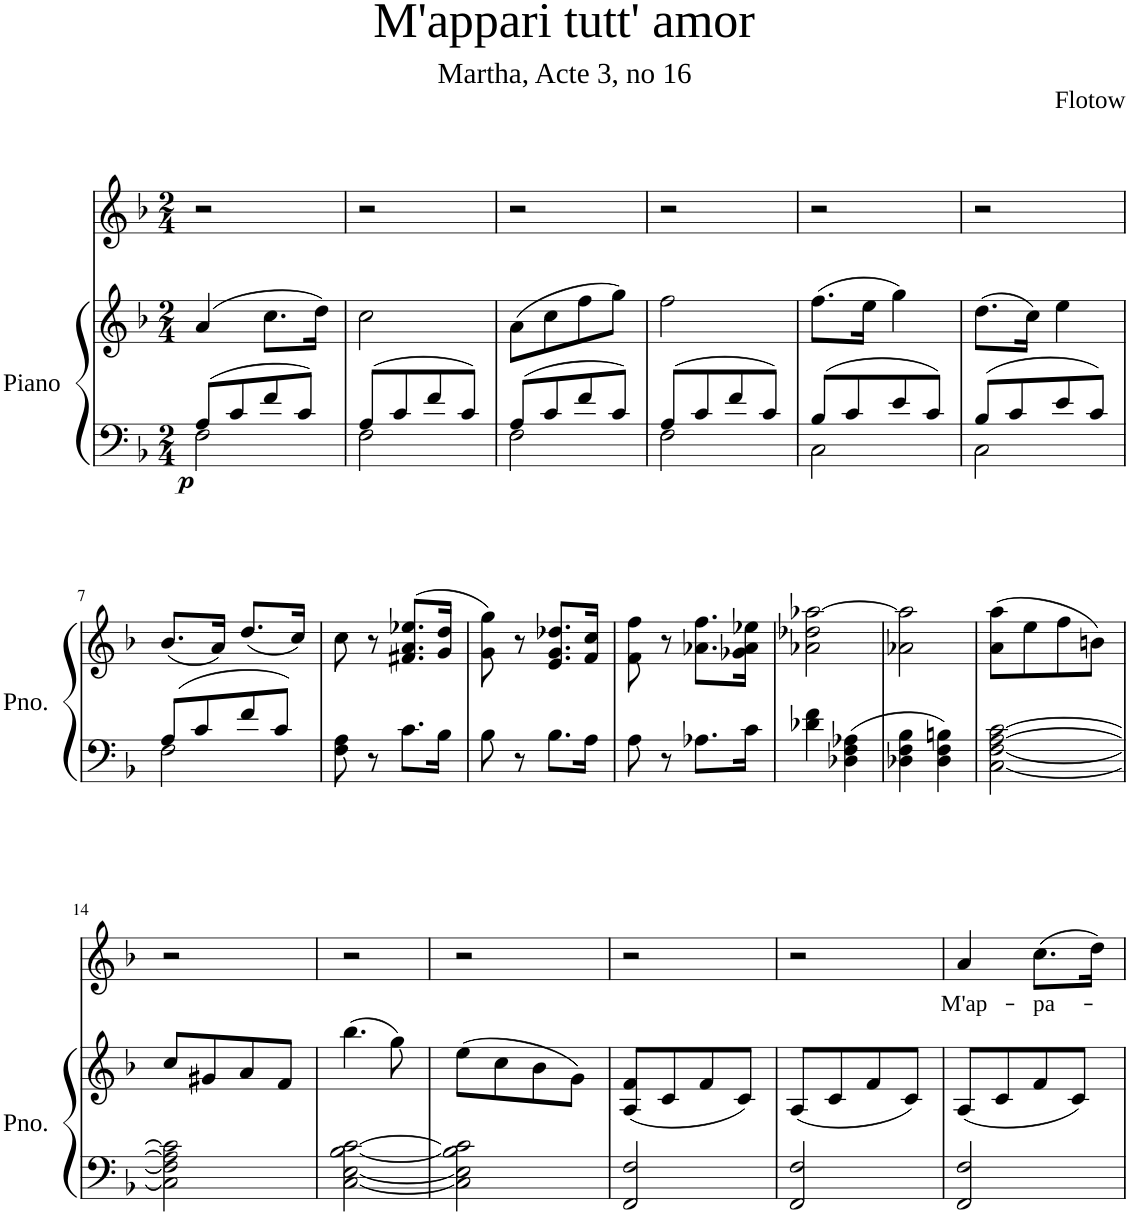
**kern	**kern	**dynam	**kern	**text
*part2	*part2	*part2	*part1	*part1
*staff3	*staff2	*staff2/3	*staff1	*staff1
*I"Piano	*	*	*I"Flute	*
*I'Pno.	*	*	*I'Fl	*
*clefF4	*clefG2	*	*clefG2	*
*k[b-]	*k[b-]	*	*k[b-]	*
*M2/4	*M2/4	*	*M2/4	*
=1	=1	=1	=1	=1
*^	*	*	*	*
!	!	!	!LO:DY:b=2	!	!
8A/L	2F\	(4a/	p	2r	.
8c/	.	.	.	.	.
8f/	.	8.cc\L	.	.	.
8c/J	.	.	.	.	.
.	.	16dd\Jk)	.	.	.
=2	=2	=2	=2	=2	=2
8A/L	2F\	2cc\	.	2r	.
8c/	.	.	.	.	.
8f/	.	.	.	.	.
8c/J	.	.	.	.	.
=3	=3	=3	=3	=3	=3
8A/L	2F\	(8a\L	.	2r	.
8c/	.	8cc\	.	.	.
8f/	.	8ff\	.	.	.
8c/J	.	8gg\J)	.	.	.
=4	=4	=4	=4	=4	=4
8A/L	2F\	2ff\	.	2r	.
8c/	.	.	.	.	.
8f/	.	.	.	.	.
8c/J	.	.	.	.	.
=5	=5	=5	=5	=5	=5
8B-/L	2C\	(8.ff\L	.	2r	.
8c/	.	.	.	.	.
.	.	16ee\Jk	.	.	.
8e/	.	4gg\)	.	.	.
8c/J	.	.	.	.	.
=6	=6	=6	=6	=6	=6
8B-/L	2C\	(8.dd\L	.	2r	.
8c/	.	.	.	.	.
.	.	16cc\Jk)	.	.	.
8e/	.	4ee\	.	.	.
8c/J	.	.	.	.	.
!!LO:LB:g=z
=7	=7	=7	=7	=7	=7
8A/L	2F\	(8.b-/L	.	2r	.
8c/	.	.	.	.	.
.	.	16a/Jk)	.	.	.
8f/	.	(8.dd/L	.	.	.
8c/J	.	.	.	.	.
.	.	16cc/Jk)	.	.	.
*v	*v	*	*	*	*
=8	=8	=8	=8	=8
8F\ 8A\	8cc\	.	2r	.
8r	8r	.	.	.
8.c\L	(8.f#X/ 8.a/ 8.ee-X/L	.	.	.
16B-\Jk	16g/ 16dd/Jk	.	.	.
=9	=9	=9	=9	=9
8B-\	8g\ 8gg\)	.	2r	.
8r	8r	.	.	.
8.B-\L	8.e/ 8.g/ 8.dd-X/L	.	.	.
16A\Jk	16f/ 16cc/Jk	.	.	.
=10	=10	=10	=10	=10
8A\	8f\ 8ff\	.	2r	.
8r	8r	.	.	.
8.A-X\L	8.a-X\ 8.ff\L	.	.	.
16c\Jk	16g-X\ 16a-\ 16ee-X\Jk	.	.	.
=11	=11	=11	=11	=11
4d-X\ 4f\	2a-X\ 2dd-X\ [2aa-X\	.	2r	.
4D-X\ 4F\ 4A-X\	.	.	.	.
=12	=12	=12	=12	=12
4D-X\ 4F\ 4B-\	2a-X\ 2aa-\]	.	2r	.
4D-\ 4F\ 4Bn\	.	.	.	.
=13	=13	=13	=13	=13
[2C\ [2F\ [2A\ [2c\	(8a\ 8aa\L	.	2r	.
.	8ee\	.	.	.
.	8ff\	.	.	.
.	8bn\J)	.	.	.
!!LO:LB:g=z
=14	=14	=14	=14	=14
2C\] 2F\] 2A\] 2c\]	8cc/L	.	2r	.
.	8g#X/	.	.	.
.	8a/	.	.	.
.	8f/J	.	.	.
=15	=15	=15	=15	=15
[2C\ [2E\ [2B-\ [2c\	(4.bb-\	.	2r	.
.	8gg\)	.	.	.
=16	=16	=16	=16	=16
2C\] 2E\] 2B-\] 2c\]	(8ee\L	.	2r	.
.	8cc\	.	.	.
.	8b-\	.	.	.
.	8g\J)	.	.	.
=17	=17	=17	=17	=17
2FF/ 2F/	(8A/ 8f/L	.	2r	.
.	8c/	.	.	.
.	8f/	.	.	.
.	8c/J)	.	.	.
=18	=18	=18	=18	=18
2FF/ 2F/	(8A/L	.	2r	.
.	8c/	.	.	.
.	8f/	.	.	.
.	8c/J)	.	.	.
=19	=19	=19	=19	=19
!	!	!	!	!LO:LY:b
2FF/ 2F/	(8A/L	.	4a/	M'ap-
.	8c/	.	.	.
!	!	!	!	!LO:LY:b
.	8f/	.	(8.cc\L	-pa-
.	8c/J)	.	.	.
.	.	.	16dd\Jk)	.
=	=	=	=	=
*-	*-	*-	*-	*-
